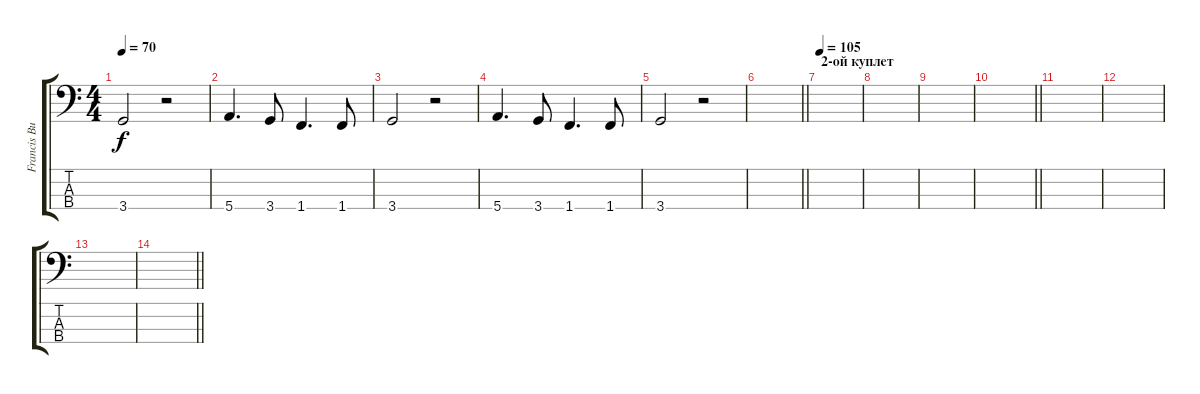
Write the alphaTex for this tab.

\track ("Francis Bucholz" "Francis Bu") {instrument electricbassfinger}
\staff {score tabs}
\tuning (G2 D2 A1 E1) {hide}
\ts (4 4)
\tempo 70
\clef f4
\ks c
3.4.2{dy f} r.2 |
5.4.4{d} 3.4.8 1.4.4{d} 1.4.8 |
3.4.2 r.2 |
5.4.4{d} 3.4.8 1.4.4{d} 1.4.8 |
3.4.2 r.2 |
\barLineRight lightlight
|
\section ("" "2-ой куплет")
\tempo 105
|
|
|
\barLineRight lightlight
|
|
|
|
\barLineRight lightlight
